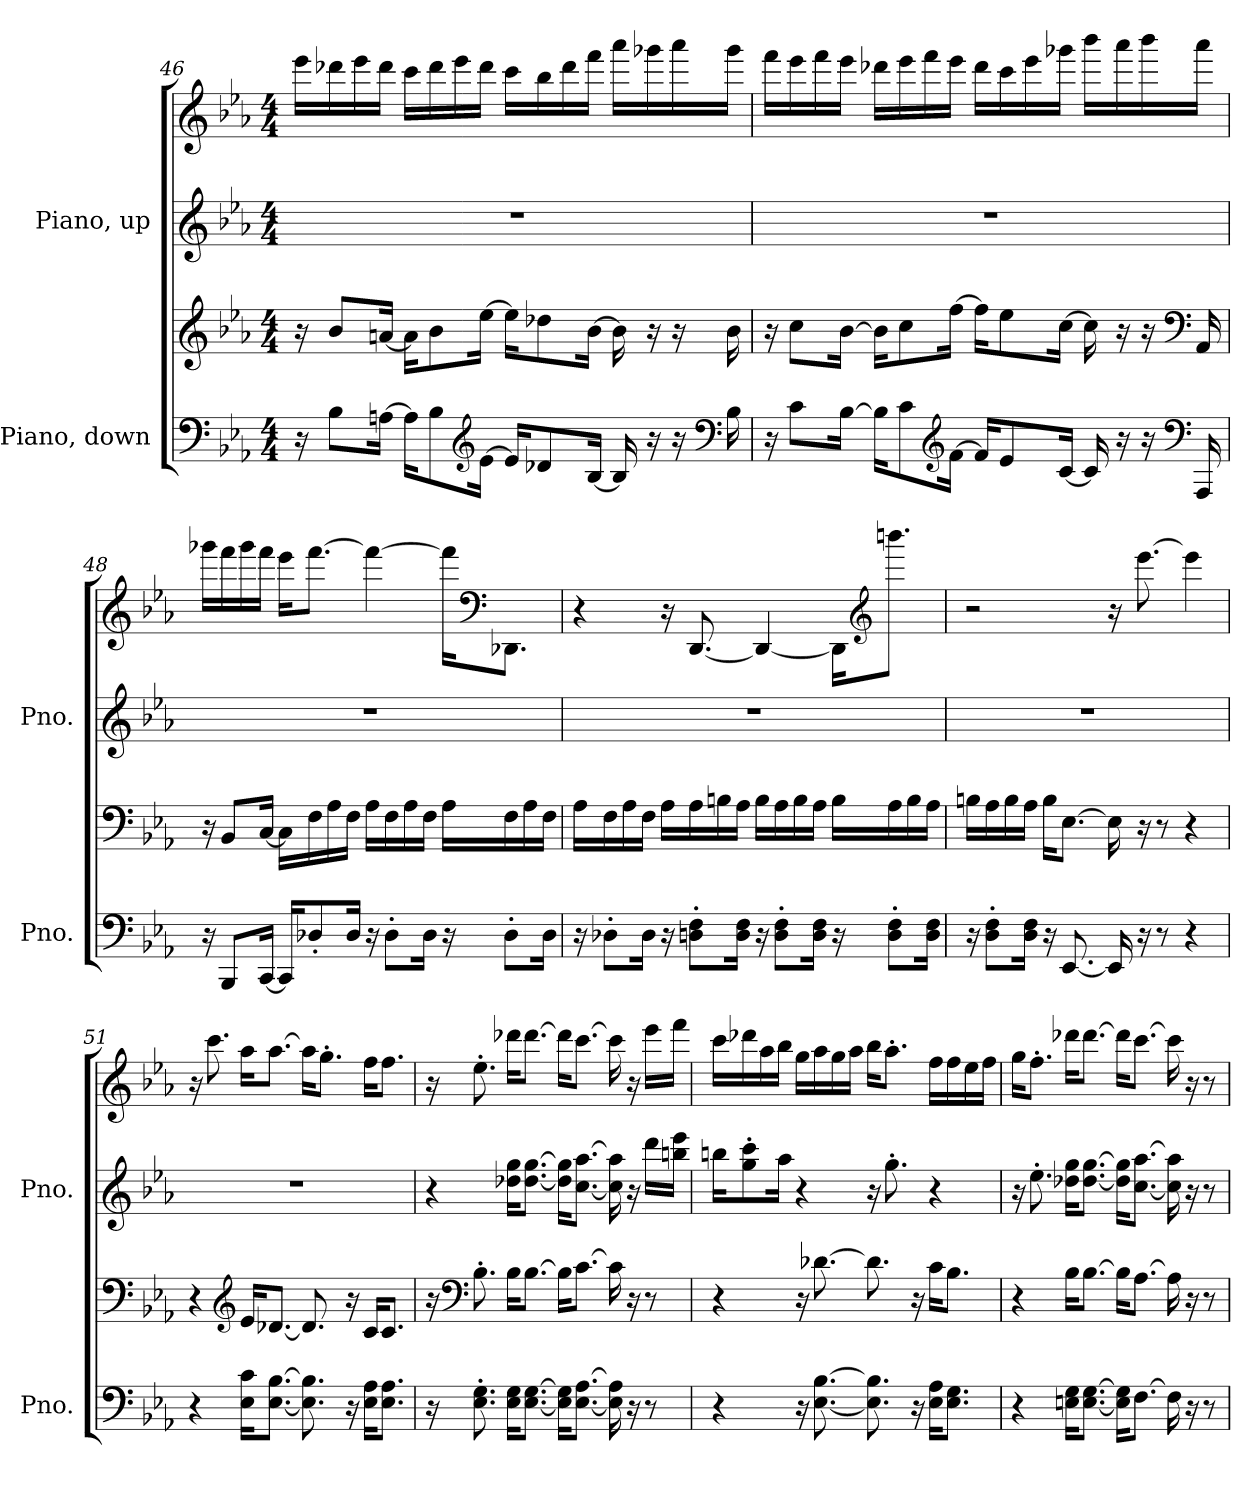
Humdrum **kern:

**kern	**kern	**kern	**kern
*part2	*part2	*part1	*part1
*staff4	*staff3	*staff2	*staff1
*I"Piano, down	*	*I"Piano, up	*
*I'Pno.	*	*I'Pno.	*
!!LO:LB:g=z
*clefF4	*clefG2	*clefG2	*clefG2
*k[b-e-a-]	*k[b-e-a-]	*k[b-e-a-]	*k[b-e-a-]
*M4/4	*M4/4	*M4/4	*M4/4
=46	=46	=46	=46
16r	16r	1r	16eee-\LL
8B-\L	8b-/L	.	16ddd-X\
.	.	.	16eee-\
[16An\Jk	[16an/Jk	.	16ddd-\JJ
16A\KL]	16a\KL]	.	16ccc\LL
8B-\	8b-\	.	16ddd-\
.	.	.	16eee-\
*clefG2	*	*	*
[16e-\Jk	[16ee-\Jk	.	16ddd-\JJ
16e-/KL]	16ee-\KL]	.	16ccc\LL
8d-X/	8dd-X\	.	16bb-\
.	.	.	16ddd-\
[16B-/Jk	[16b-\Jk	.	16fff\JJ
16B-/]	16b-\]	.	16aaa-\LL
16r	16r	.	16ggg-X\
16r	16r	.	16aaa-\
*clefF4	*	*	*
16B-\	16b-\	.	16ggg-\JJ
!!LO:PB:g=z
=47	=47	=47	=47
16r	16r	1r	16fff\LL
8c\L	8cc\L	.	16eee-\
.	.	.	16fff\
[16B-\Jk	[16b-\Jk	.	16eee-\JJ
16B-\KL]	16b-\KL]	.	16ddd-X\LL
8c\	8cc\	.	16eee-\
.	.	.	16fff\
*clefG2	*	*	*
[16f\Jk	[16ff\Jk	.	16eee-\JJ
16f/KL]	16ff\KL]	.	16ddd-\LL
8e-/	8ee-\	.	16ccc\
.	.	.	16eee-\
[16c/Jk	[16cc\Jk	.	16ggg-X\JJ
16c/]	16cc\]	.	16bbb-\LL
16r	16r	.	16aaa-\
16r	16r	.	16bbb-\
*clefF4	*clefF4	*	*
16AAA-/	16AA-/	.	16aaa-\JJ
!!LO:LB:g=z
=48	=48	=48	=48
16r	16r	1r	16ggg-X\LL
8BBB-/L	8BB-/L	.	16fff\
.	.	.	16ggg-\
[16CC/Jk	[16C/Jk	.	16fff\JJ
16CC/KL]	16C\LL]	.	16eee-\KL
8D-X'/	16F\	.	[8.fff\J
.	16A-\	.	.
16D-/Jk	16F\JJ	.	.
16r	16A-\LL	.	4fff\_
8D-'\L	16F\	.	.
.	16A-\	.	.
16D-\Jk	16F\JJ	.	.
16r	16A-\LL	.	16fff\KL]
*	*	*	*clefF4
8D-'\L	16F\	.	8.DD-X\J
.	16A-\	.	.
16D-\Jk	16F\JJ	.	.
=49	=49	=49	=49
16r	16A-\LL	1r	4r
8D-X'\L	16F\	.	.
.	16A-\	.	.
16D-\Jk	16F\JJ	.	.
16r	16A-\LL	.	16r
8Dn\' 8F\'L	16A-\	.	[8.DD/
.	16Bn\	.	.
16D\ 16F\Jk	16A-\JJ	.	.
16r	16B\LL	.	4DD/_
8D\' 8F\'L	16A-\	.	.
.	16B\	.	.
16D\ 16F\Jk	16A-\JJ	.	.
16r	16B\LL	.	16DD\KL]
*	*	*	*clefG2
8D\' 8F\'L	16A-\	.	8.bbbn\J
.	16B\	.	.
16D\ 16F\Jk	16A-\JJ	.	.
!!LO:LB:g=z
=50	=50	=50	=50
16r	16Bn\LL	1r	2r
8D\' 8F\'L	16A-\	.	.
.	16B\	.	.
16D\ 16F\Jk	16A-\JJ	.	.
16r	16B\KL	.	.
[8.EE-/	[8.E-\J	.	.
16EE-/]	16E-\]	.	16r
16r	16r	.	[8.eee-\
8r	8r	.	.
4r	4r	.	4eee-\]
=51	=51	=51	=51
4r	4r	1r	16r
.	.	.	8.ccc\
*	*clefG2	*	*
16E-\ 16c\KL	16e-/KL	.	16aa-\KL
[8.E-\ [8.B-\J	[8.d-X/J	.	[8.aa-\J
8.E-\] 8.B-\]	8.d-/]	.	16aa-\KL]
.	.	.	8.gg'\J
16r	16r	.	.
16E-\ 16A-\KL	16c/KL	.	16ff\KL
8.E-\ 8.A-\J	8.c/J	.	8.ff\J
=52	=52	=52	=52
16r	16r	4r	16r
*	*clefF4	*	*
8.E-\' 8.G\'	8.B-'\	.	8.ee-'\
16E-\ 16G\KL	16B-\KL	16dd-X\ 16gg\KL	16ddd-X\KL
[8.E-\ [8.G\J	[8.B-\J	[8.dd-\ [8.gg\J	[8.ddd-\J
16E-\] 16G\]KL	16B-\KL]	16dd-\] 16gg\]KL	16ddd-\KL]
[8.E-\ [8.A-\J	[8.c\J	[8.cc\ [8.aa-\J	[8.ccc\J
16E-\] 16A-\]	16c\]	16cc\] 16aa-\]	16ccc\]
16r	16r	16r	16r
8r	8r	16ddd\LL	16eee-\LL
.	.	16bbn\ 16eee-\JJ	16fff\JJ
!!LO:PB:g=z
=53	=53	=53	=53
4r	4r	16bbn\KL	16ccc\LL
.	.	8gg\' 8ccc\'	16ddd-X\
.	.	.	16aa-\
.	.	16aa-\Jk	16bb-\JJ
16r	16r	4r	16gg\LL
[8.E-\ [8.B-\	[8.d-X\	.	16aa-\
.	.	.	16gg\
.	.	.	16aa-\JJ
8.E-\] 8.B-\]	8.d-\]	16r	16bb-\KL
.	.	8.gg'\	8.aa-'\J
16r	16r	.	.
16E-\ 16A-\KL	16c\KL	4r	16ff\LL
8.E-\ 8.G\J	8.B-\J	.	16ff\
.	.	.	16ee-\
.	.	.	16ff\JJ
=54	=54	=54	=54
4r	4r	16r	16gg\KL
.	.	8.ee-'\	8.ff'\J
16En\ 16G\KL	16B-\KL	16dd-X\ 16gg\KL	16ddd-X\KL
[8.E\ [8.G\J	[8.B-\J	[8.dd-\ [8.gg\J	[8.ddd-\J
16E\] 16G\]KL	16B-\KL]	16dd-\] 16gg\]KL	16ddd-\KL]
[8.F\J	[8.A-\J	[8.cc\ [8.aa-\J	[8.ccc\J
16F\]	16A-\]	16cc\] 16aa-\]	16ccc\]
16r	16r	16r	16r
8r	8r	8r	8r
=	=	=	=
*-	*-	*-	*-
